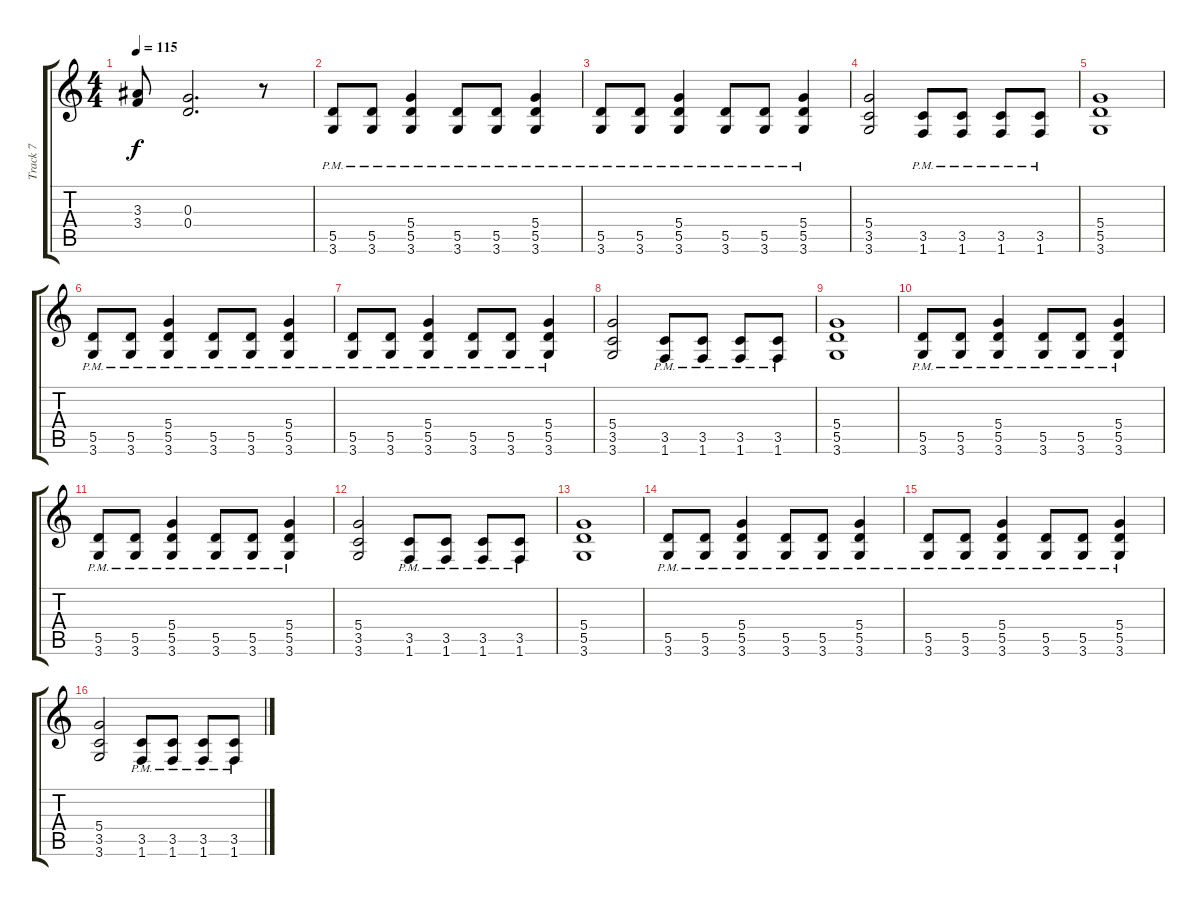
\track ("Track 7" "Track 7") {mute instrument distortionguitar}
\staff {score tabs}
\tuning (E4 B3 G3 D3 A2 E2) {hide}
\ts (4 4)
\tempo 115
\clef g2
\ks c
(3.3{t} 3.4{t}).8{dy f} (0.3 0.4).2{d} r.8 |
(5.5{pm} 3.6{pm}).8 (5.5{pm} 3.6{pm}).8 (5.4 5.5{pm} 3.6).4 (5.5{pm} 3.6{pm}).8 (5.5{pm} 3.6{pm}).8 (5.4 5.5{pm} 3.6{pm}).4 |
(5.5{pm} 3.6{pm}).8 (5.5{pm} 3.6{pm}).8 (5.4 5.5{pm} 3.6{pm}).4 (5.5{pm} 3.6{pm}).8 (5.5{pm} 3.6{pm}).8 (5.4 5.5{pm} 3.6{pm}).4 |
(5.4 3.5 3.6).2 (3.5{pm} 1.6{pm}).8 (3.5{pm} 1.6{pm}).8 (3.5{pm} 1.6{pm}).8 (3.5{pm} 1.6{pm}).8 |
(5.4 5.5 3.6).1 |
(5.5{pm} 3.6{pm}).8 (5.5{pm} 3.6{pm}).8 (5.4 5.5{pm} 3.6).4 (5.5{pm} 3.6{pm}).8 (5.5{pm} 3.6{pm}).8 (5.4 5.5{pm} 3.6{pm}).4 |
(5.5{pm} 3.6{pm}).8 (5.5{pm} 3.6{pm}).8 (5.4 5.5{pm} 3.6{pm}).4 (5.5{pm} 3.6{pm}).8 (5.5{pm} 3.6{pm}).8 (5.4 5.5{pm} 3.6{pm}).4 |
(5.4 3.5 3.6).2 (3.5{pm} 1.6{pm}).8 (3.5{pm} 1.6{pm}).8 (3.5{pm} 1.6{pm}).8 (3.5{pm} 1.6{pm}).8 |
(5.4 5.5 3.6).1 |
(5.5{pm} 3.6{pm}).8 (5.5{pm} 3.6{pm}).8 (5.4 5.5{pm} 3.6).4 (5.5{pm} 3.6{pm}).8 (5.5{pm} 3.6{pm}).8 (5.4 5.5{pm} 3.6{pm}).4 |
(5.5{pm} 3.6{pm}).8 (5.5{pm} 3.6{pm}).8 (5.4 5.5{pm} 3.6{pm}).4 (5.5{pm} 3.6{pm}).8 (5.5{pm} 3.6{pm}).8 (5.4 5.5{pm} 3.6{pm}).4 |
(5.4 3.5 3.6).2 (3.5{pm} 1.6{pm}).8 (3.5{pm} 1.6{pm}).8 (3.5{pm} 1.6{pm}).8 (3.5{pm} 1.6{pm}).8 |
(5.4 5.5 3.6).1 |
(5.5{pm} 3.6{pm}).8 (5.5{pm} 3.6{pm}).8 (5.4 5.5{pm} 3.6).4 (5.5{pm} 3.6{pm}).8 (5.5{pm} 3.6{pm}).8 (5.4 5.5{pm} 3.6{pm}).4 |
(5.5{pm} 3.6{pm}).8 (5.5{pm} 3.6{pm}).8 (5.4 5.5{pm} 3.6{pm}).4 (5.5{pm} 3.6{pm}).8 (5.5{pm} 3.6{pm}).8 (5.4 5.5{pm} 3.6{pm}).4 |
(5.4 3.5 3.6).2 (3.5{pm} 1.6{pm}).8 (3.5{pm} 1.6{pm}).8 (3.5{pm} 1.6{pm}).8 (3.5{pm} 1.6{pm}).8
